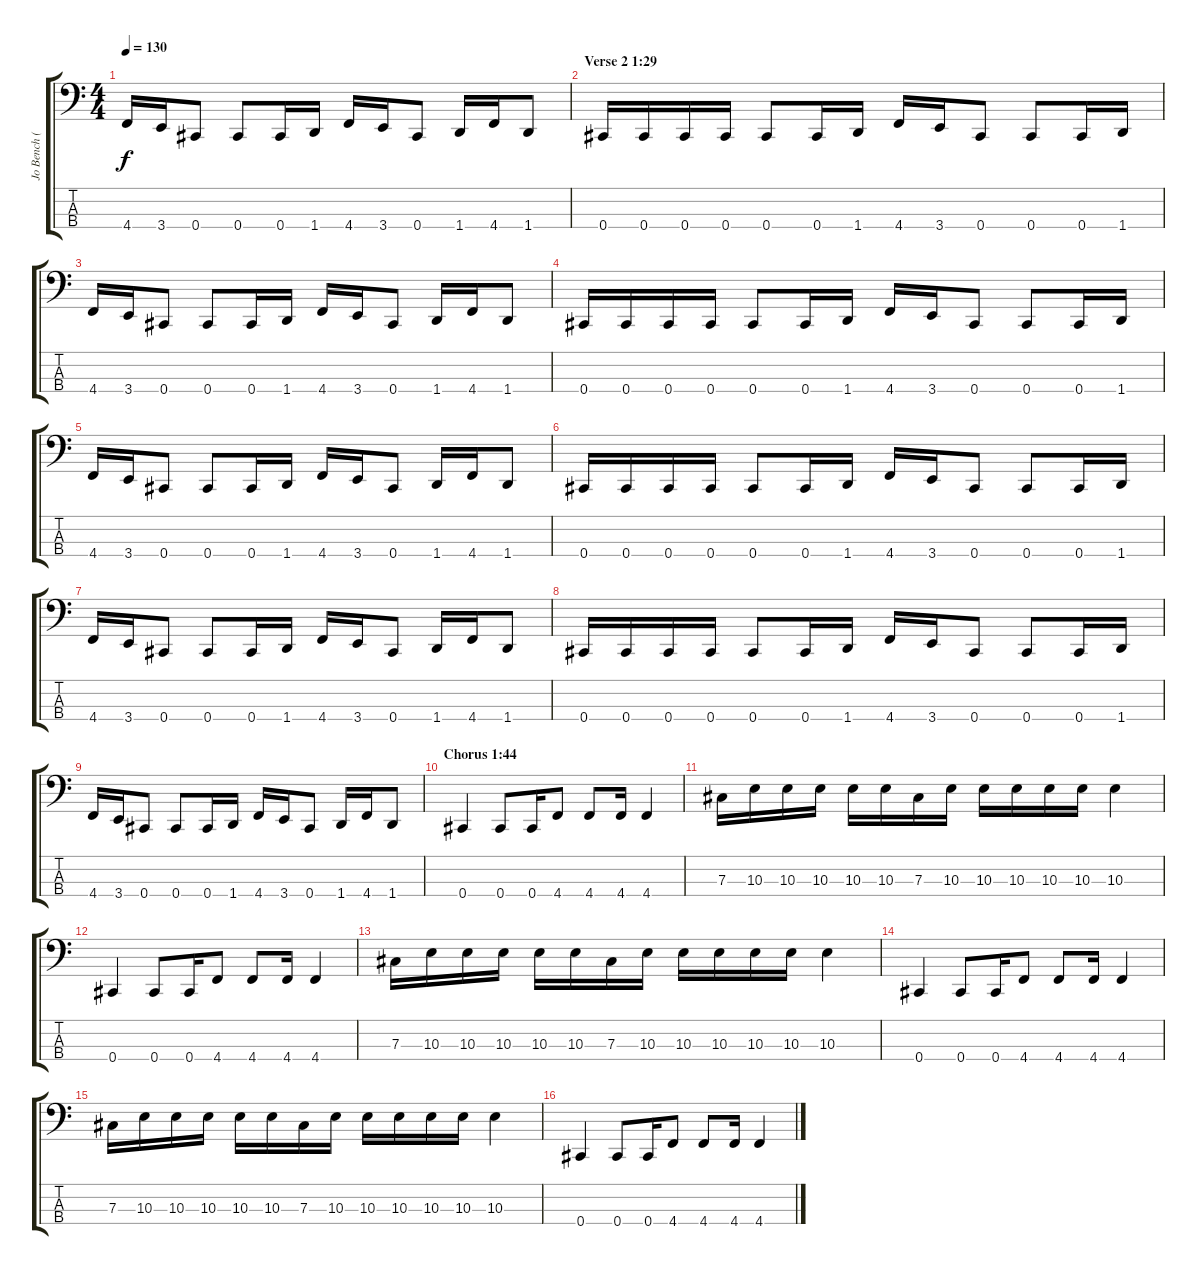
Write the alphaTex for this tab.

\track ("Jo Bench (Bass)" "Jo Bench (") {instrument slapbass2}
\staff {score tabs}
\tuning (E2 B1 Gb1 Db1) {hide}
\ts (4 4)
\tempo 130
\clef f4
\ks c
4.4.16{dy f} 3.4.16 0.4.8 0.4.8 0.4.16 1.4.16 4.4.16 3.4.16 0.4.8 1.4.16 4.4.16 1.4.8 |
\section ("" "Verse 2 1:29")
0.4.16 0.4.16 0.4.16 0.4.16 0.4.8 0.4.16 1.4.16 4.4.16 3.4.16 0.4.8 0.4.8 0.4.16 1.4.16 |
4.4.16 3.4.16 0.4.8 0.4.8 0.4.16 1.4.16 4.4.16 3.4.16 0.4.8 1.4.16 4.4.16 1.4.8 |
0.4.16 0.4.16 0.4.16 0.4.16 0.4.8 0.4.16 1.4.16 4.4.16 3.4.16 0.4.8 0.4.8 0.4.16 1.4.16 |
4.4.16 3.4.16 0.4.8 0.4.8 0.4.16 1.4.16 4.4.16 3.4.16 0.4.8 1.4.16 4.4.16 1.4.8 |
0.4.16 0.4.16 0.4.16 0.4.16 0.4.8 0.4.16 1.4.16 4.4.16 3.4.16 0.4.8 0.4.8 0.4.16 1.4.16 |
4.4.16 3.4.16 0.4.8 0.4.8 0.4.16 1.4.16 4.4.16 3.4.16 0.4.8 1.4.16 4.4.16 1.4.8 |
0.4.16 0.4.16 0.4.16 0.4.16 0.4.8 0.4.16 1.4.16 4.4.16 3.4.16 0.4.8 0.4.8 0.4.16 1.4.16 |
4.4.16 3.4.16 0.4.8 0.4.8 0.4.16 1.4.16 4.4.16 3.4.16 0.4.8 1.4.16 4.4.16 1.4.8 |
\section ("" "Chorus 1:44")
0.4.4 0.4.8 0.4.16 4.4.8 4.4.8 4.4.16 4.4.4 |
7.3.16 10.3.16 10.3.16 10.3.16 10.3.16 10.3.16 7.3.16 10.3.16 10.3.16 10.3.16 10.3.16 10.3.16 10.3.4 |
0.4.4 0.4.8 0.4.16 4.4.8 4.4.8 4.4.16 4.4.4 |
7.3.16 10.3.16 10.3.16 10.3.16 10.3.16 10.3.16 7.3.16 10.3.16 10.3.16 10.3.16 10.3.16 10.3.16 10.3.4 |
0.4.4 0.4.8 0.4.16 4.4.8 4.4.8 4.4.16 4.4.4 |
7.3.16 10.3.16 10.3.16 10.3.16 10.3.16 10.3.16 7.3.16 10.3.16 10.3.16 10.3.16 10.3.16 10.3.16 10.3.4 |
0.4.4 0.4.8 0.4.16 4.4.8 4.4.8 4.4.16 4.4.4
